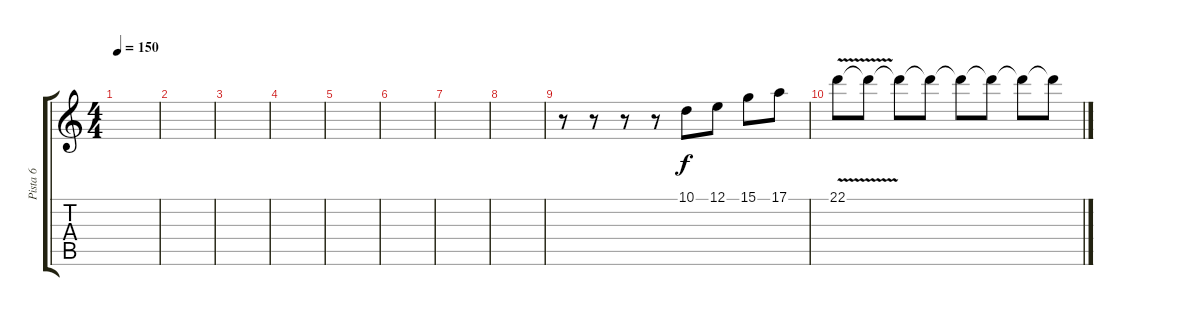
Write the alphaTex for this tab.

\track ("Pista 6" "Pista 6") {instrument altosax}
\staff {score tabs}
\tuning (E4 C4 G3 C3 G2 C2) {hide}
\ts (4 4)
\tempo 150
\clef g2
\ks c
|
|
|
|
|
|
|
|
r.8 r.8 r.8 r.8 10.1.8 12.1.8 15.1.8 17.1.8 |
22.1{v}.8 22.1{t}.8 22.1{t}.8 22.1{t}.8 22.1{t}.8 22.1{t}.8 22.1{t}.8 22.1{t}.8
